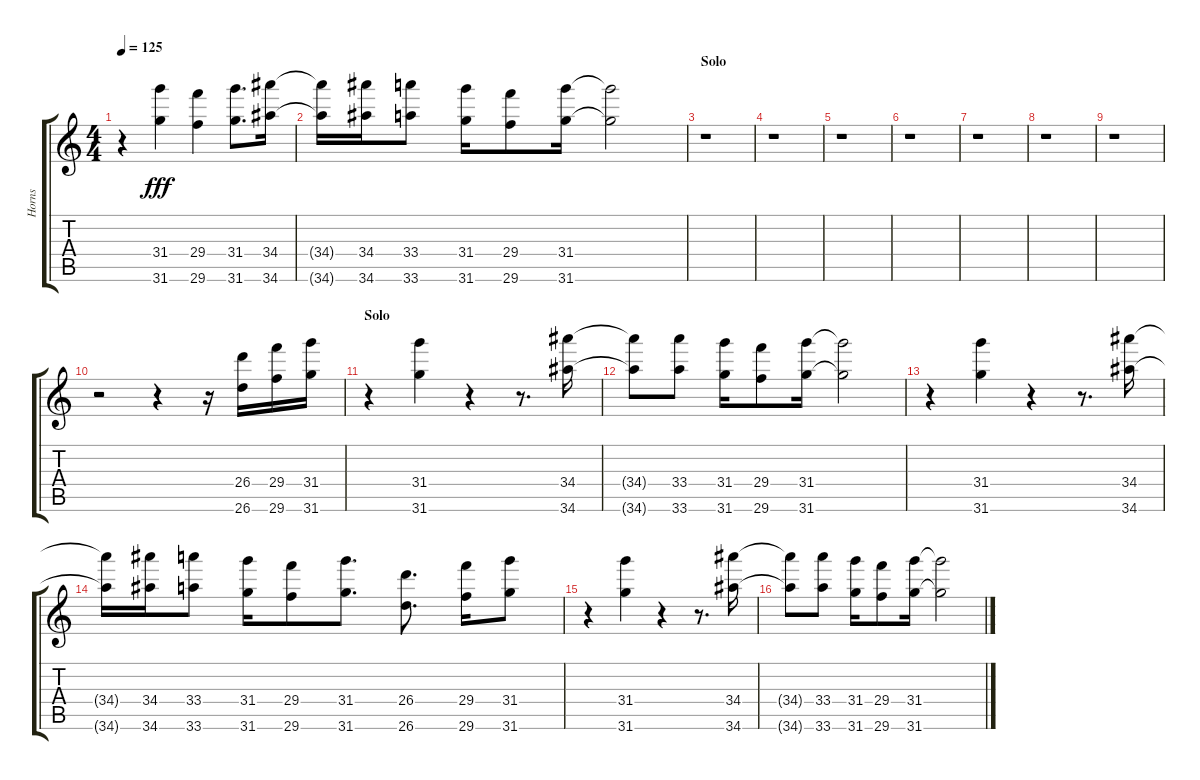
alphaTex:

\track ("Horns" "Horns") {instrument electricguitarclean}
\staff {score tabs}
\tuning (D4 A3 F3 C3 G2 C2) {hide}
\ts (4 4)
\tempo 125
\clef g2
\ks aminor
r.4{dy fff} (31.4 31.6).4 (29.4 29.6).4 (31.4 31.6).8{d} (34.4 34.6).16 |
(34.4{t} 34.6{t}).16 (34.4 34.6).16 (33.4 33.6).8 (31.4 31.6).16 (29.4 29.6).8 (31.4 31.6).16 (31.4{t} 31.6{t}).2 |
\section ("" "Solo")
r.1 |
r.1 |
r.1 |
r.1 |
r.1 |
r.1 |
r.1 |
r.2 r.4 r.16 (26.4 26.6).16 (29.4 29.6).16 (31.4 31.6).16 |
\section ("" "Solo")
r.4 (31.4 31.6).4 r.4 r.8{d} (34.4 34.6).16 |
(34.4{t} 34.6{t}).8 (33.4 33.6).8 (31.4 31.6).16 (29.4 29.6).8 (31.4 31.6).16 (31.4{t} 31.6{t}).2 |
r.4 (31.4 31.6).4 r.4 r.8{d} (34.4 34.6).16 |
(34.4{t} 34.6{t}).16 (34.4 34.6).16 (33.4 33.6).8 (31.4 31.6).16 (29.4 29.6).8 (31.4 31.6).8{d} (26.4 26.6).8{d} (29.4 29.6).16 (31.4 31.6).8 |
r.4 (31.4 31.6).4 r.4 r.8{d} (34.4 34.6).16 |
(34.4{t} 34.6{t}).8 (33.4 33.6).8 (31.4 31.6).16 (29.4 29.6).8 (31.4 31.6).16 (31.4{t} 31.6{t}).2
